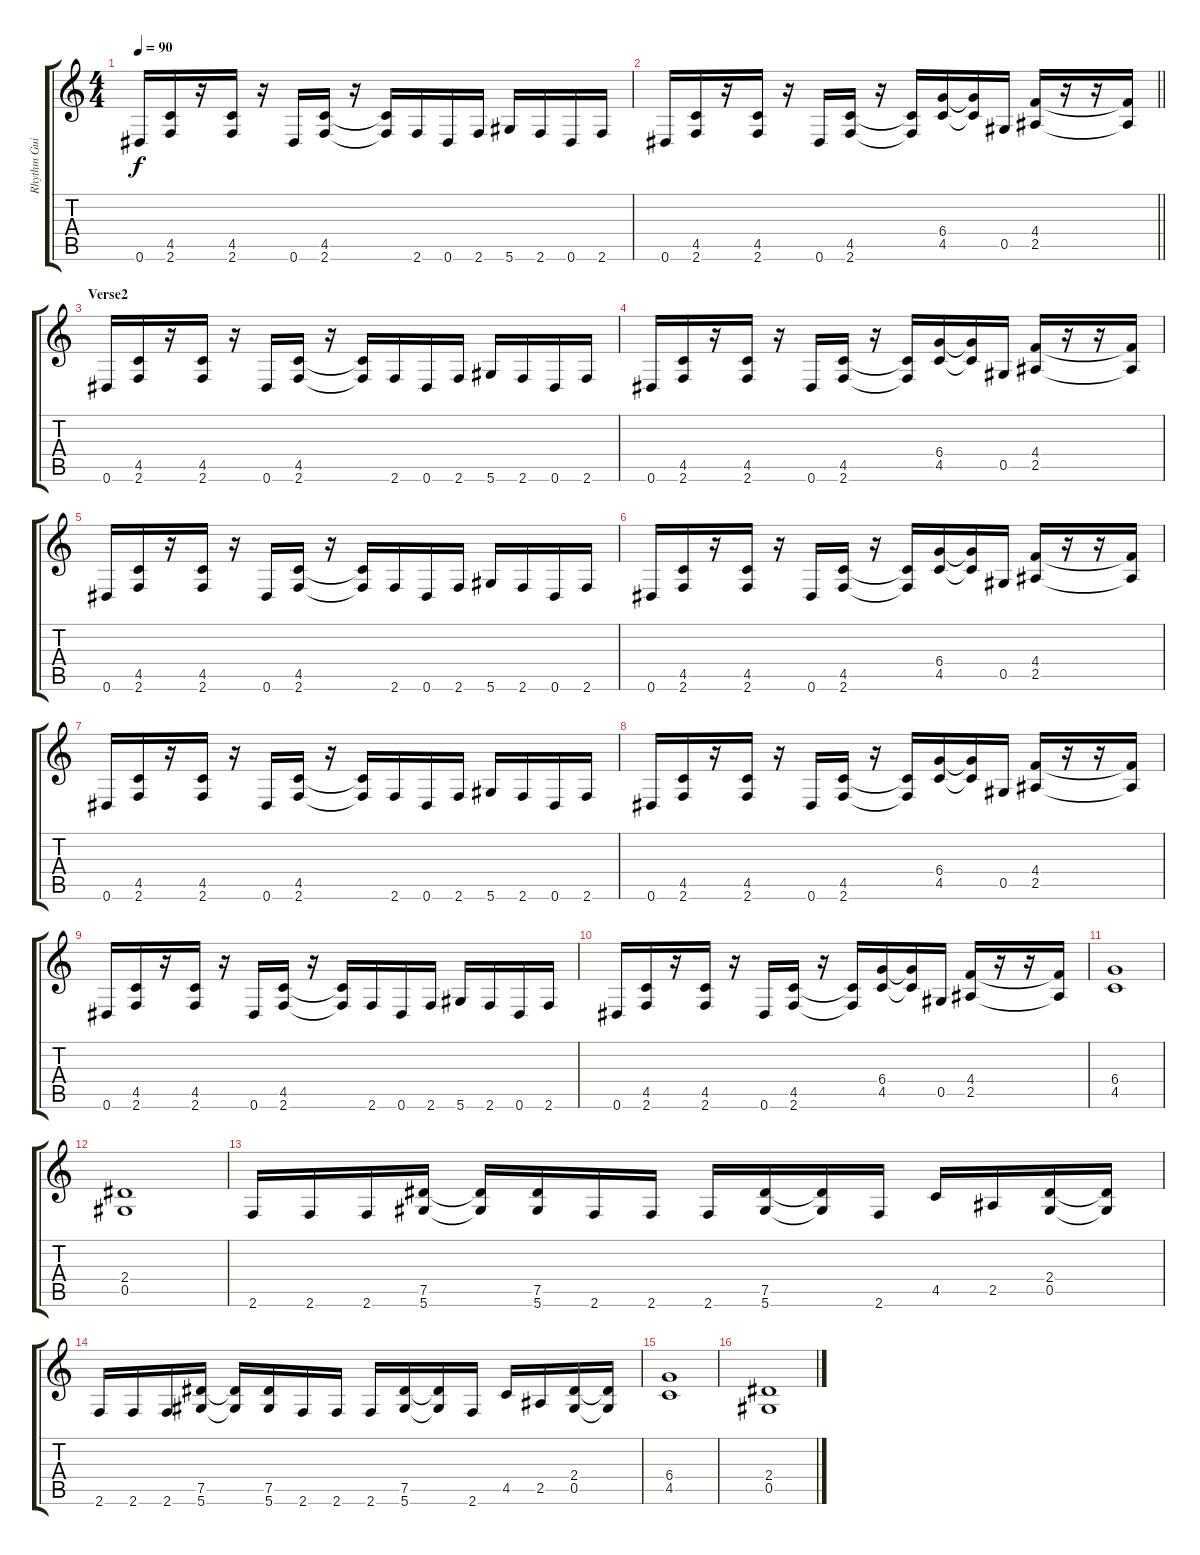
\track ("Rhythm Guitar" "Rhythm Gui") {instrument distortionguitar}
\staff {score tabs}
\tuning (Eb4 Bb3 Gb3 Db3 Ab2 Eb2) {hide}
\ts (4 4)
\tempo 90
\clef g2
\ks c
0.6.16{dy f} (4.5 2.6).16 r.16 (4.5 2.6).16 r.16 0.6.16 (4.5 2.6).16 r.16 (4.5{t} 2.6{t}).16 2.6.16 0.6.16 2.6.16 5.6.16 2.6.16 0.6.16 2.6.16 |
\barLineRight lightlight
0.6.16 (4.5 2.6).16 r.16 (4.5 2.6).16 r.16 0.6.16 (4.5 2.6).16 r.16 (4.5{t} 2.6{t}).16 (6.4 4.5).16 (6.4{t} 4.5{t}).16 0.5.16 (4.4 2.5).16 r.16 r.16 (4.4{t} 2.5{t}).16 |
\section ("" "Verse2")
0.6.16 (4.5 2.6).16 r.16 (4.5 2.6).16 r.16 0.6.16 (4.5 2.6).16 r.16 (4.5{t} 2.6{t}).16 2.6.16 0.6.16 2.6.16 5.6.16 2.6.16 0.6.16 2.6.16 |
0.6.16 (4.5 2.6).16 r.16 (4.5 2.6).16 r.16 0.6.16 (4.5 2.6).16 r.16 (4.5{t} 2.6{t}).16 (6.4 4.5).16 (6.4{t} 4.5{t}).16 0.5.16 (4.4 2.5).16 r.16 r.16 (4.4{t} 2.5{t}).16 |
0.6.16 (4.5 2.6).16 r.16 (4.5 2.6).16 r.16 0.6.16 (4.5 2.6).16 r.16 (4.5{t} 2.6{t}).16 2.6.16 0.6.16 2.6.16 5.6.16 2.6.16 0.6.16 2.6.16 |
0.6.16 (4.5 2.6).16 r.16 (4.5 2.6).16 r.16 0.6.16 (4.5 2.6).16 r.16 (4.5{t} 2.6{t}).16 (6.4 4.5).16 (6.4{t} 4.5{t}).16 0.5.16 (4.4 2.5).16 r.16 r.16 (4.4{t} 2.5{t}).16 |
0.6.16 (4.5 2.6).16 r.16 (4.5 2.6).16 r.16 0.6.16 (4.5 2.6).16 r.16 (4.5{t} 2.6{t}).16 2.6.16 0.6.16 2.6.16 5.6.16 2.6.16 0.6.16 2.6.16 |
0.6.16 (4.5 2.6).16 r.16 (4.5 2.6).16 r.16 0.6.16 (4.5 2.6).16 r.16 (4.5{t} 2.6{t}).16 (6.4 4.5).16 (6.4{t} 4.5{t}).16 0.5.16 (4.4 2.5).16 r.16 r.16 (4.4{t} 2.5{t}).16 |
0.6.16 (4.5 2.6).16 r.16 (4.5 2.6).16 r.16 0.6.16 (4.5 2.6).16 r.16 (4.5{t} 2.6{t}).16 2.6.16 0.6.16 2.6.16 5.6.16 2.6.16 0.6.16 2.6.16 |
0.6.16 (4.5 2.6).16 r.16 (4.5 2.6).16 r.16 0.6.16 (4.5 2.6).16 r.16 (4.5{t} 2.6{t}).16 (6.4 4.5).16 (6.4{t} 4.5{t}).16 0.5.16 (4.4 2.5).16 r.16 r.16 (4.4{t} 2.5{t}).16 |
(6.4 4.5).1 |
(2.4 0.5).1 |
2.6.16 2.6.16 2.6.16 (7.5 5.6).16 (7.5{t} 5.6{t}).16 (7.5 5.6).16 2.6.16 2.6.16 2.6.16 (7.5 5.6).16 (7.5{t} 5.6{t}).16 2.6.16 4.5.16 2.5.16 (2.4 0.5).16 (2.4{t} 0.5{t}).16 |
2.6.16 2.6.16 2.6.16 (7.5 5.6).16 (7.5{t} 5.6{t}).16 (7.5 5.6).16 2.6.16 2.6.16 2.6.16 (7.5 5.6).16 (7.5{t} 5.6{t}).16 2.6.16 4.5.16 2.5.16 (2.4 0.5).16 (2.4{t} 0.5{t}).16 |
(6.4 4.5).1 |
(2.4 0.5).1
